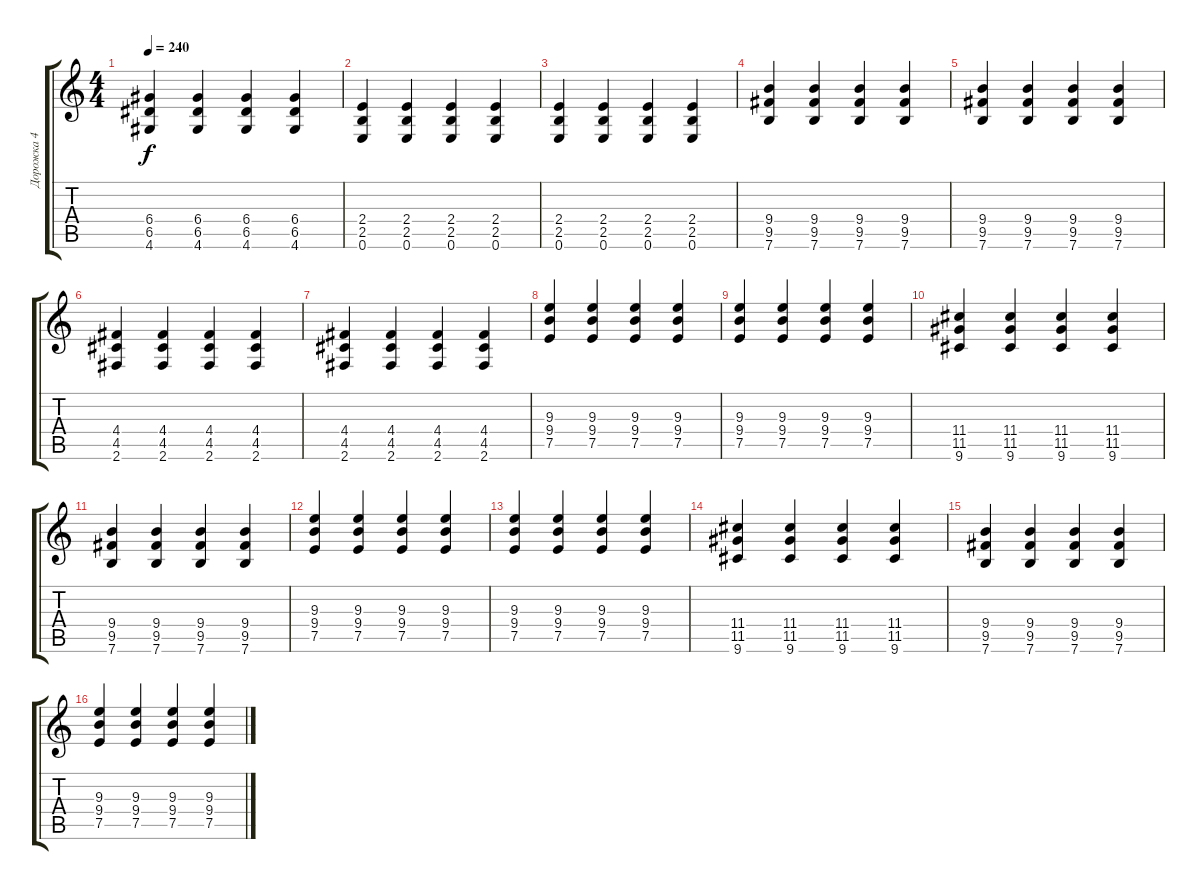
\track ("Дорожка 4" "Дорожка 4") {instrument distortionguitar}
\staff {score tabs}
\tuning (E4 B3 G3 D3 A2 E2) {hide}
\ts (4 4)
\tempo 240
\clef g2
\ks c
(6.4 6.5 4.6).4{dy f} (6.4 6.5 4.6).4 (6.4 6.5 4.6).4 (6.4 6.5 4.6).4 |
(2.4 2.5 0.6).4 (2.4 2.5 0.6).4 (2.4 2.5 0.6).4 (2.4 2.5 0.6).4 |
(2.4 2.5 0.6).4 (2.4 2.5 0.6).4 (2.4 2.5 0.6).4 (2.4 2.5 0.6).4 |
(9.4 9.5 7.6).4 (9.4 9.5 7.6).4 (9.4 9.5 7.6).4 (9.4 9.5 7.6).4 |
(9.4 9.5 7.6).4 (9.4 9.5 7.6).4 (9.4 9.5 7.6).4 (9.4 9.5 7.6).4 |
(4.4 4.5 2.6).4 (4.4 4.5 2.6).4 (4.4 4.5 2.6).4 (4.4 4.5 2.6).4 |
(4.4 4.5 2.6).4 (4.4 4.5 2.6).4 (4.4 4.5 2.6).4 (4.4 4.5 2.6).4 |
(9.3 9.4 7.5).4 (9.3 9.4 7.5).4 (9.3 9.4 7.5).4 (9.3 9.4 7.5).4 |
(9.3 9.4 7.5).4 (9.3 9.4 7.5).4 (9.3 9.4 7.5).4 (9.3 9.4 7.5).4 |
(11.4 11.5 9.6).4 (11.4 11.5 9.6).4 (11.4 11.5 9.6).4 (11.4 11.5 9.6).4 |
(9.4 9.5 7.6).4 (9.4 9.5 7.6).4 (9.4 9.5 7.6).4 (9.4 9.5 7.6).4 |
(9.3 9.4 7.5).4 (9.3 9.4 7.5).4 (9.3 9.4 7.5).4 (9.3 9.4 7.5).4 |
(9.3 9.4 7.5).4 (9.3 9.4 7.5).4 (9.3 9.4 7.5).4 (9.3 9.4 7.5).4 |
(11.4 11.5 9.6).4 (11.4 11.5 9.6).4 (11.4 11.5 9.6).4 (11.4 11.5 9.6).4 |
(9.4 9.5 7.6).4 (9.4 9.5 7.6).4 (9.4 9.5 7.6).4 (9.4 9.5 7.6).4 |
(9.3 9.4 7.5).4 (9.3 9.4 7.5).4 (9.3 9.4 7.5).4 (9.3 9.4 7.5).4
